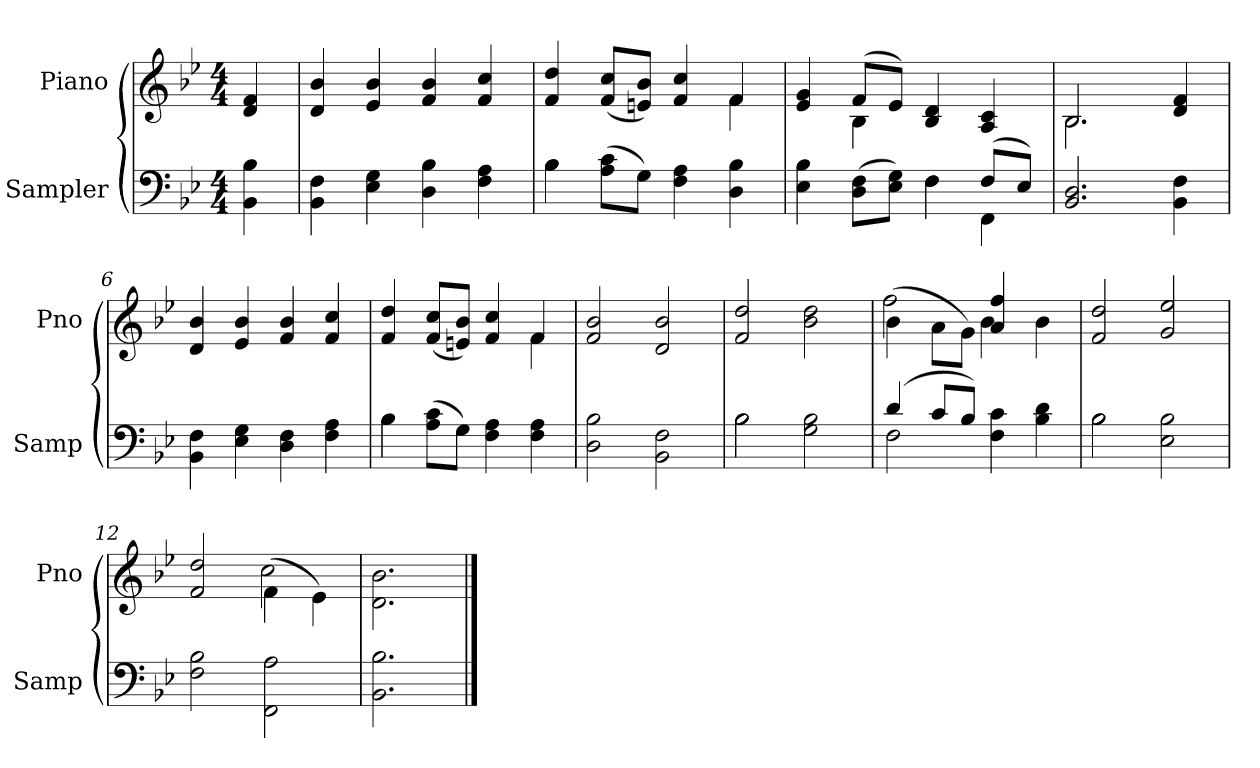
**kern	**kern
*part2	*part1
*staff2	*staff1
*I"Sampler	*I"Piano
*I'Samp	*I'Pno
*clefF4	*clefG2
*k[b-e-]	*k[b-e-]
*B-:	*B-:
*M4/4	*M4/4
=1	=1
4BB-\ 4B-\	4d/ 4f/
=2	=2
4BB-\ 4F\	4d/ 4b-/
4E-\ 4G\	4e-/ 4b-/
4D\ 4B-\	4f/ 4b-/
4F\ 4A\	4f/ 4cc/
=3	=3
*^	*^
4B-\	4B-	4f/ 4dd/	2.ryy
(8A\ 8c\L	2.ryy	(8f/ 8cc/L	.
8G\J)	.	8en/ 8b-/J)	.
4F\ 4A\	.	4f/ 4cc/	.
4D\ 4B-\	.	4f/	4f
=4	=4	=4	=4
4E-\ 4B-\	2ryy	4e-/ 4g/	4ryy
(8D\ 8F\L	.	(8f/L	4B-
8E-\ 8G\J)	.	8e-/J)	.
4F\	4F	4B-/ 4d/	2ryy
(8F/L	4FF	4A/ 4c/	.
8E-/J)	.	.	.
*v	*v	*	*
=5	=5	=5
2.BB-/ 2.D/	2.B-/	2.B-
4BB-\ 4F\	4d/ 4f/	4ryy
*	*v	*v
=6	=6
4BB-\ 4F\	4d/ 4b-/
4E-\ 4G\	4e-/ 4b-/
4D\ 4F\	4f/ 4b-/
4F\ 4A\	4f/ 4cc/
=7	=7
*^	*^
4B-\	4B-	4f/ 4dd/	2.ryy
(8A\ 8c\L	2.ryy	(8f/ 8cc/L	.
8G\J)	.	8en/ 8b-/J)	.
4F\ 4A\	.	4f/ 4cc/	.
4F\ 4A\	.	4f/	4f
*v	*v	*	*
*	*v	*v
=8	=8
2D\ 2B-\	2f/ 2b-/
2BB-\ 2F\	2d/ 2b-/
=9	=9
*^	*
2B-\	2B-	2f/ 2dd/
2G\ 2B-\	2ryy	2b-\ 2dd\
=10	=10	=10
*	*	*^
(4d/	2F	(4b-\	2ff
8c/L	.	8a\L	.
8B-/J)	.	8g\J)	.
4F 4c	2ryy	4a 4ff	4b-
4B- 4d	.	4b-\	4ryy
*	*	*v	*v
=11	=11	=11
2B-\	2B-	2f/ 2dd/
2E-\ 2B-\	2ryy	2g/ 2ee-/
*v	*v	*
=12	=12
*	*^
2F\ 2B-\	2f/ 2dd/	2ryy
2FF\ 2A\	(4f\	2cc
.	4e-\)	.
*	*v	*v
=13	=13
2.BB-\ 2.B-\	2.d\ 2.b-\
==	==
*-	*-
